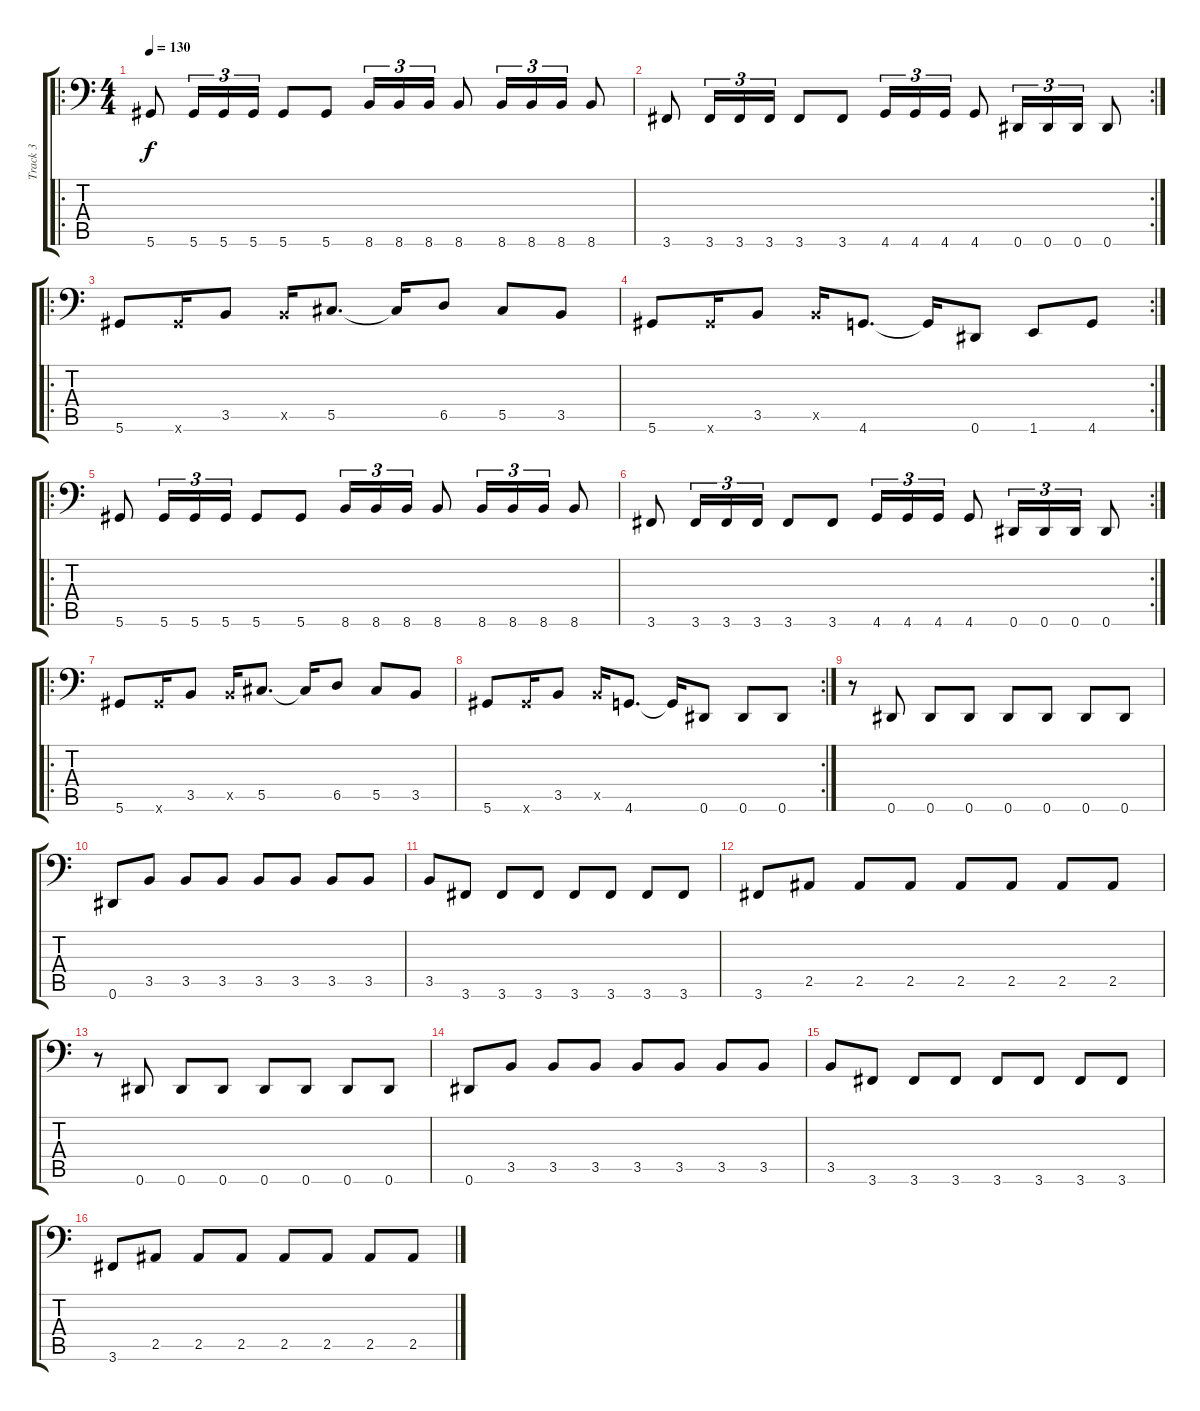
\track ("Track 3" "Track 3") {instrument electricbasspick}
\staff {score tabs}
\tuning (Eb3 Bb2 Gb2 Db2 Ab1 Eb1) {hide}
\ro
\ts (4 4)
\tempo 130
\clef f4
\ks c
5.6.8{dy f} 5.6.16{tu (3 2)} 5.6.16{tu (3 2)} 5.6.16{tu (3 2)} 5.6.8 5.6.8 8.6.16{tu (3 2)} 8.6.16{tu (3 2)} 8.6.16{tu (3 2)} 8.6.8 8.6.16{tu (3 2)} 8.6.16{tu (3 2)} 8.6.16{tu (3 2)} 8.6.8 |
\rc 2
3.6.8 3.6.16{tu (3 2)} 3.6.16{tu (3 2)} 3.6.16{tu (3 2)} 3.6.8 3.6.8 4.6.16{tu (3 2)} 4.6.16{tu (3 2)} 4.6.16{tu (3 2)} 4.6.8 0.6.16{tu (3 2)} 0.6.16{tu (3 2)} 0.6.16{tu (3 2)} 0.6.8 |
\ro
5.6.8 5.6{x}.16 3.5.8 3.5{x}.16 5.5.8{d} 5.5{t}.16 6.5.8 5.5.8 3.5.8 |
\rc 2
5.6.8 5.6{x}.16 3.5.8 3.5{x}.16 4.6.8{d} 4.6{t}.16 0.6.8 1.6.8 4.6.8 |
\ro
5.6.8 5.6.16{tu (3 2)} 5.6.16{tu (3 2)} 5.6.16{tu (3 2)} 5.6.8 5.6.8 8.6.16{tu (3 2)} 8.6.16{tu (3 2)} 8.6.16{tu (3 2)} 8.6.8 8.6.16{tu (3 2)} 8.6.16{tu (3 2)} 8.6.16{tu (3 2)} 8.6.8 |
\rc 2
3.6.8 3.6.16{tu (3 2)} 3.6.16{tu (3 2)} 3.6.16{tu (3 2)} 3.6.8 3.6.8 4.6.16{tu (3 2)} 4.6.16{tu (3 2)} 4.6.16{tu (3 2)} 4.6.8 0.6.16{tu (3 2)} 0.6.16{tu (3 2)} 0.6.16{tu (3 2)} 0.6.8 |
\ro
5.6.8 5.6{x}.16 3.5.8 3.5{x}.16 5.5.8{d} 5.5{t}.16 6.5.8 5.5.8 3.5.8 |
\rc 2
5.6.8 5.6{x}.16 3.5.8 3.5{x}.16 4.6.8{d} 4.6{t}.16 0.6.8 0.6.8 0.6.8 |
r.8 0.6.8 0.6.8 0.6.8 0.6.8 0.6.8 0.6.8 0.6.8 |
0.6.8 3.5.8 3.5.8 3.5.8 3.5.8 3.5.8 3.5.8 3.5.8 |
3.5.8 3.6.8 3.6.8 3.6.8 3.6.8 3.6.8 3.6.8 3.6.8 |
3.6.8 2.5.8 2.5.8 2.5.8 2.5.8 2.5.8 2.5.8 2.5.8 |
r.8 0.6.8 0.6.8 0.6.8 0.6.8 0.6.8 0.6.8 0.6.8 |
0.6.8 3.5.8 3.5.8 3.5.8 3.5.8 3.5.8 3.5.8 3.5.8 |
3.5.8 3.6.8 3.6.8 3.6.8 3.6.8 3.6.8 3.6.8 3.6.8 |
3.6.8 2.5.8 2.5.8 2.5.8 2.5.8 2.5.8 2.5.8 2.5.8
